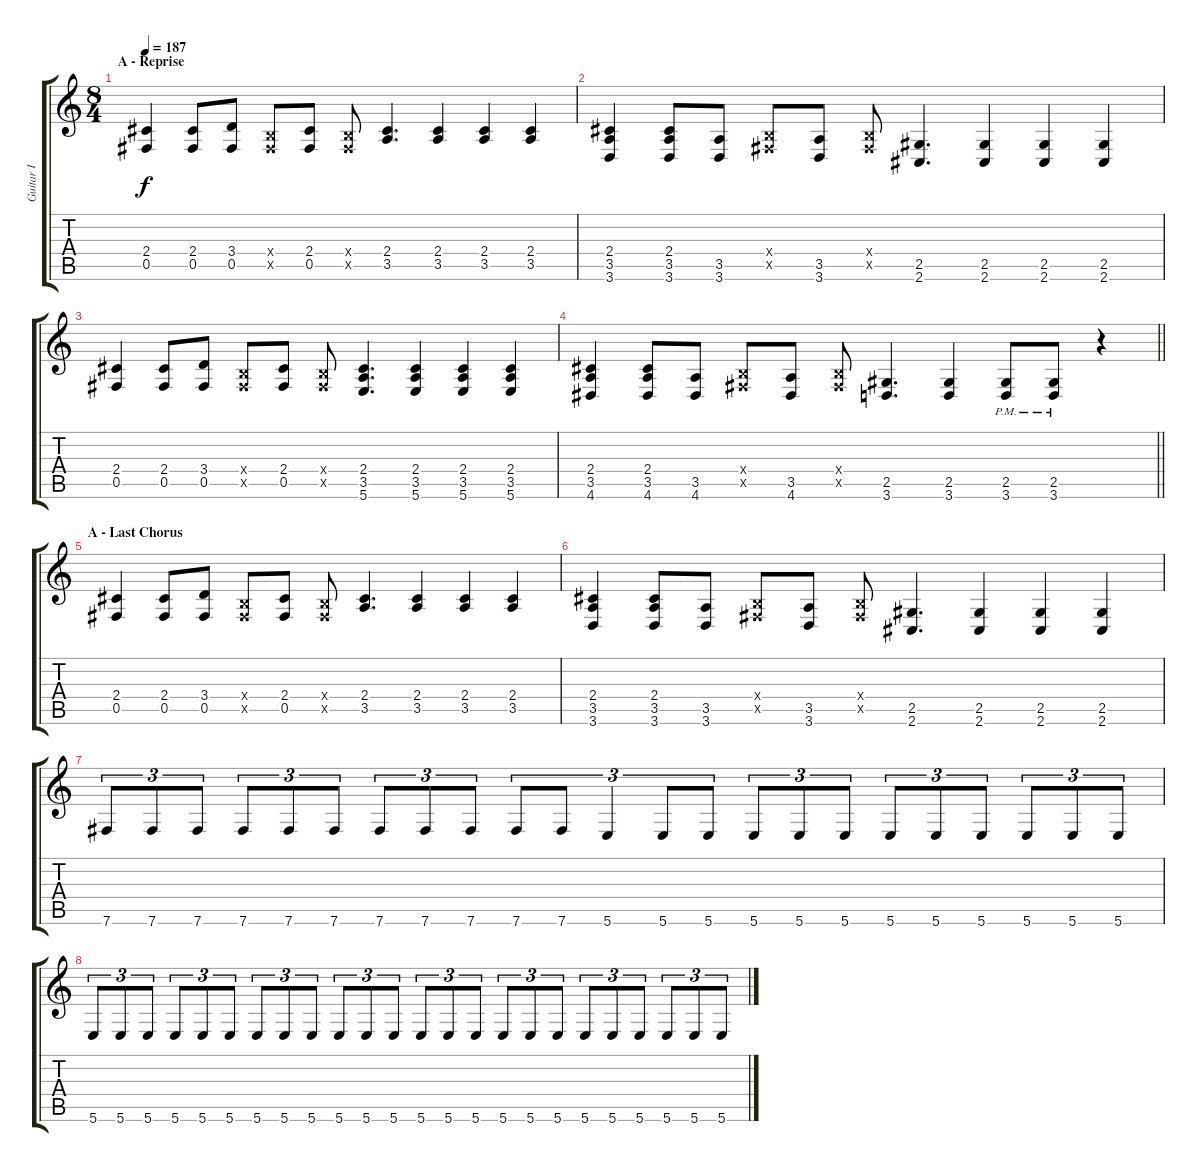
\track ("Guitar I" "Guitar I") {instrument distortionguitar}
\staff {score tabs}
\tuning (Db4 Ab3 E3 B2 Gb2 B1) {hide}
\ts (8 4)
\section ("" "A - Reprise")
\tempo 187
\clef g2
\ks c
(2.4 0.5).4{dy f} (2.4 0.5).8 (3.4 0.5).8 (0.4{x} 0.5{x}).8 (2.4 0.5).8 (0.4{x} 0.5{x}).8 (2.4 3.5).4{d} (2.4 3.5).4 (2.4 3.5).4 (2.4 3.5).4 |
(2.4 3.5 3.6).4 (2.4 3.5 3.6).8 (3.5 3.6).8 (0.4{x} 0.5{x}).8 (3.5 3.6).8 (0.4{x} 0.5{x}).8 (2.5 2.6).4{d} (2.5 2.6).4 (2.5 2.6).4 (2.5 2.6).4 |
(2.4 0.5).4 (2.4 0.5).8 (3.4 0.5).8 (0.4{x} 0.5{x}).8 (2.4 0.5).8 (0.4{x} 0.5{x}).8 (2.4 3.5 5.6).4{d} (2.4 3.5 5.6).4 (2.4 3.5 5.6).4 (2.4 3.5 5.6).4 |
\barLineRight lightlight
(2.4 3.5 4.6).4 (2.4 3.5 4.6).8 (3.5 4.6).8 (0.4{x} 0.5{x}).8 (3.5 4.6).8 (0.4{x} 0.5{x}).8 (2.5 3.6).4{d} (2.5 3.6).4 (2.5{pm} 3.6{pm}).8 (2.5{pm} 3.6{pm}).8 r.4 |
\section ("" "A - Last Chorus")
(2.4 0.5).4 (2.4 0.5).8 (3.4 0.5).8 (0.4{x} 0.5{x}).8 (2.4 0.5).8 (0.4{x} 0.5{x}).8 (2.4 3.5).4{d} (2.4 3.5).4 (2.4 3.5).4 (2.4 3.5).4 |
(2.4 3.5 3.6).4 (2.4 3.5 3.6).8 (3.5 3.6).8 (0.4{x} 0.5{x}).8 (3.5 3.6).8 (0.4{x} 0.5{x}).8 (2.5 2.6).4{d} (2.5 2.6).4 (2.5 2.6).4 (2.5 2.6).4 |
7.6.8{tu (3 2)} 7.6.8{tu (3 2)} 7.6.8{tu (3 2)} 7.6.8{tu (3 2)} 7.6.8{tu (3 2)} 7.6.8{tu (3 2)} 7.6.8{tu (3 2)} 7.6.8{tu (3 2)} 7.6.8{tu (3 2)} 7.6.8{tu (3 2)} 7.6.8{tu (3 2)} 5.6.4{tu (3 2)} 5.6.8{tu (3 2)} 5.6.8{tu (3 2)} 5.6.8{tu (3 2)} 5.6.8{tu (3 2)} 5.6.8{tu (3 2)} 5.6.8{tu (3 2)} 5.6.8{tu (3 2)} 5.6.8{tu (3 2)} 5.6.8{tu (3 2)} 5.6.8{tu (3 2)} 5.6.8{tu (3 2)} |
5.6.8{tu (3 2)} 5.6.8{tu (3 2)} 5.6.8{tu (3 2)} 5.6.8{tu (3 2)} 5.6.8{tu (3 2)} 5.6.8{tu (3 2)} 5.6.8{tu (3 2)} 5.6.8{tu (3 2)} 5.6.8{tu (3 2)} 5.6.8{tu (3 2)} 5.6.8{tu (3 2)} 5.6.8{tu (3 2)} 5.6.8{tu (3 2)} 5.6.8{tu (3 2)} 5.6.8{tu (3 2)} 5.6.8{tu (3 2)} 5.6.8{tu (3 2)} 5.6.8{tu (3 2)} 5.6.8{tu (3 2)} 5.6.8{tu (3 2)} 5.6.8{tu (3 2)} 5.6.8{tu (3 2)} 5.6.8{tu (3 2)} 5.6.8{tu (3 2)}
